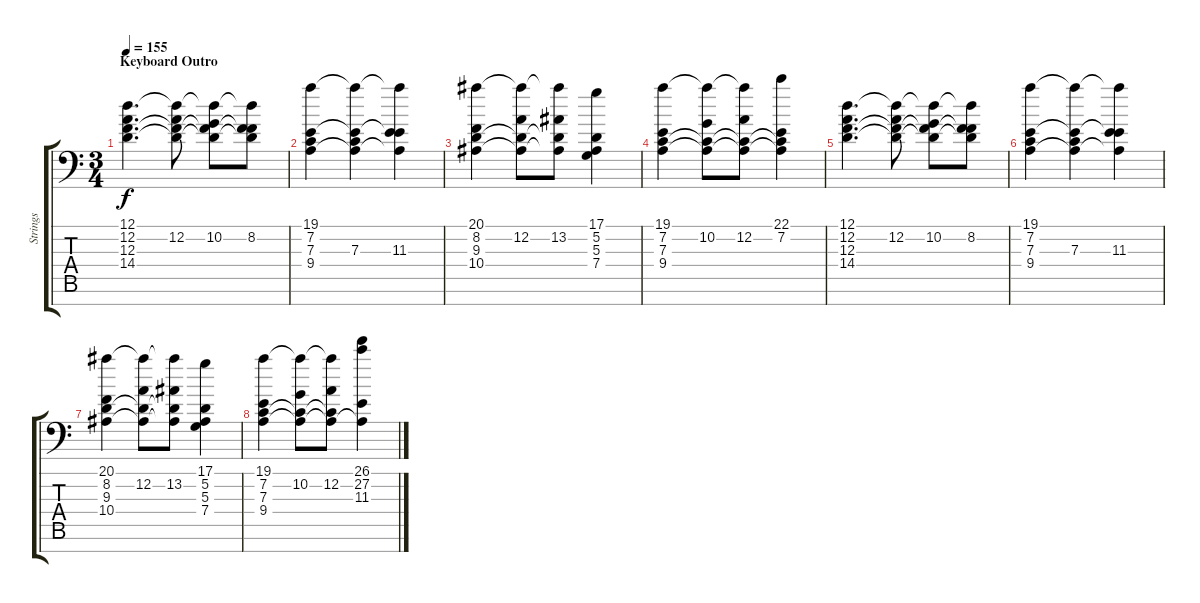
\track ("Strings" "Strings") {instrument synthstrings1}
\staff {score tabs}
\tuning (D4 A3 F3 C3 G2 D2 A1) {hide}
\ts (3 4)
\section ("" "Keyboard Outro")
\tempo 155
\clef f4
\ks c
(12.1 12.2 12.3 14.4).4{d dy f} (12.1{t} 12.2 12.3{t} 14.4{t}).8 (12.1{t} 10.2 12.3{t} 14.4{t}).8 (12.1{t} 8.2 12.3{t} 14.4{t}).8 |
(19.1 7.2 7.3 9.4).4 (19.1{t} 7.2{t} 7.3 9.4{t}).4 (19.1{t} 7.2{t} 11.3 9.4{t}).4 |
(20.1 8.2 9.3 10.4).4 (20.1{t} 12.2 9.3{t} 10.4{t}).8 (20.1{t} 13.2 9.3{t} 10.4{t}).8 (17.1 5.2 5.3 7.4).4 |
(19.1 7.2 7.3 9.4).4 (19.1{t} 10.2 7.3{t} 9.4{t}).8 (19.1{t} 12.2 7.3{t} 9.4{t}).8 (22.1 7.2 7.3{t} 9.4{t}).4 |
(12.1 12.2 12.3 14.4).4{d} (12.1{t} 12.2 12.3{t} 14.4{t}).8 (12.1{t} 10.2 12.3{t} 14.4{t}).8 (12.1{t} 8.2 12.3{t} 14.4{t}).8 |
(19.1 7.2 7.3 9.4).4 (19.1{t} 7.2{t} 7.3 9.4{t}).4 (19.1{t} 7.2{t} 11.3 9.4{t}).4 |
(20.1 8.2 9.3 10.4).4 (20.1{t} 12.2 9.3{t} 10.4{t}).8 (20.1{t} 13.2 9.3{t} 10.4{t}).8 (17.1 5.2 5.3 7.4).4 |
(19.1 7.2 7.3 9.4).4 (19.1{t} 10.2 7.3{t} 9.4{t}).8 (19.1{t} 12.2 7.3{t} 9.4{t}).8 (26.1 27.2 11.3 9.4{t}).4
